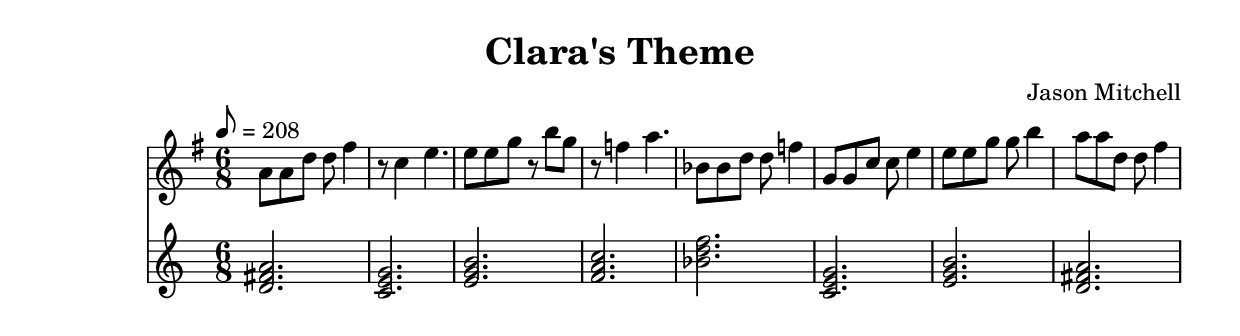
\language "english"
\version "2.18.2"
\header {
  title = "Clara's Theme"
  composer = "Jason Mitchell"
}
\score {
  \relative g' {
    <<
      \new Staff {
        \set Staff.midiInstrument = #"viola"
        \key g \major
        \time 6/8
        \tempo 8 = 208
        a8 a8 d8 d8 fs4 | r8 c4 e4. |
        e8 e8 g8 r8 b8 g8 | r8 f4 a4. |
        bf,8 bf8 d8 d8 f4 | g,8 g8 c8 c8 e4 |
        e8 e8 g8 g8 b4 | a8 a8 d,8 d8 fs4 |
      }
      \new Staff {
        \set Staff.midiInstrument = #"acoustic grand"
        \chordmode {
          d2. | c2. |
          e2.:m | f2. |
          bf2. | c2. |
          e2.:m | d2. |
        }
      }
    >>
  }
  \layout { }
  \midi { }
}
